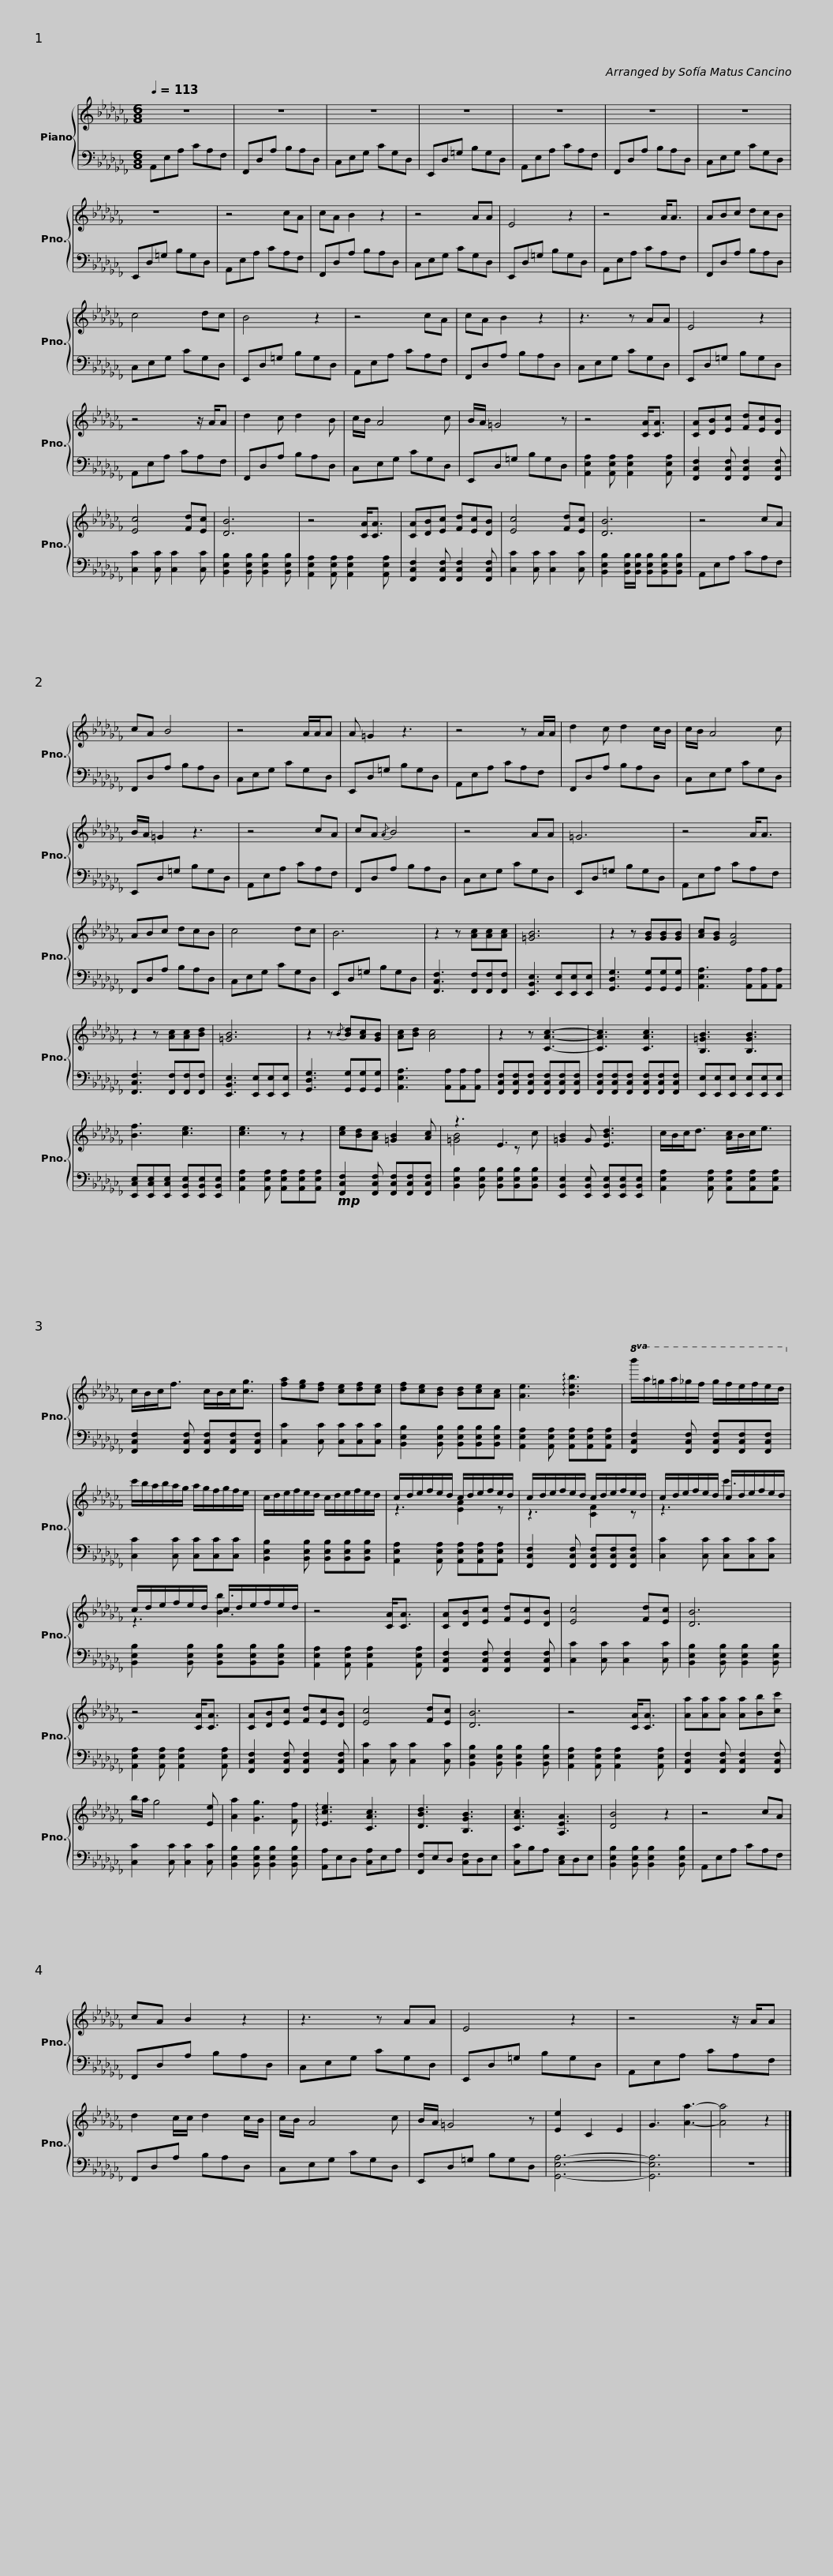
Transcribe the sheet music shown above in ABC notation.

X:1
%%score { ( 1 3 ) | 2 }
L:1/8
Q:1/4=113
M:6/8
I:linebreak $
K:Cb
V:1 treble
V:3 treble
V:2 bass
V:1
 z6 | z6 | z6 | z6 | z6 | %5
 z6 |$ z6 | z6 | z4 cA | cA B2 z2 | %10
 z4 AA | E4 z2 |$ z4 A<A | ABc dcB | c4 dc | %15
 B4 z2 | z4 cA | cA B2 z2 |$ z3 z AA | E4 z2 | %20
 z4 z/ A/A | d2 c d2 B | c/B/ A4 c | B/A/ =G4 z |$ z4 [CA]<[CA] | %25
 [CA][DB][Ec] [Fd][Ec][DB] | [Ec]4 [Fd][Ec] | [DB]6 | z4 [CA]<[CA] | [CA][DB][Ec] [Fd][Ec][DB] |$ %30
 [Ec]4 [Fd][Ec] | [DB]6 | z4 cA | cA B4 | z4 A/A/A | %35
 A =G2 z3 |$ z4 z A/A/ | d2 c d2 c/B/ | c/B/ A4 c | B/A/ =G2 z3 | %40
 z4 cA | cA{/A} B4 |$ z4 AA | =G6 | z4 A<A | %45
 ABc dcB | c4 dc | B6 |$ z2 z [Ac][Ac][Ac] | [=GB]6 | %50
 z2 z [GB][GB][GB] | [Ac][GB] [EA]4 | z2 z [Ac][Ac][Bd] | [=GB]6 | z2 z{/B} [Bd][Ac][GB] |$ %55
 [Ac][Bd] [Ac]4 | z2 z [CAc]3- | [CAc]3 [CAc]3 | [B,=GB]3 [B,GB]3 | [Bf]3 [ce]3 | %60
 [ce]3 z z2 |$ [ce][Bd][Ac] [=GB]2 [Ac] | z3 E3 | [=GB]2 G [EBd]3 | c/B/c<d [Ac]/B/c<e | %65
 c/B/c<f c/B/c<[cg] |$ [fa][eg][df] [ce][df][ce] | [df][ce][Bd] [Bd][ce][Ac] | [Ae]3 !arpeggio![Beb]3 |!8va(! b'/a'/=g'/a'/_g'/f'/ g'/f'/e'/f'/e'/d'/!8va)! |$ %70
 c'/b/a/b/a/g/ a/g/f/g/f/e/ | c/d/e/f/e/d/ c/d/e/f/e/d/ | c/d/e/f/e/d/ c/d/e/f/e/d/ |$ c/d/e/f/e/d/ c/d/e/f/e/d/ | c/d/e/f/e/d/ c/d/e/f/e/d/ | %75
 c/d/e/f/e/d/ c/d/e/f/e/d/ |$ z4 [CA]<[CA] | [CA][DB][Ec] [Fd][Ec][DB] | [Ec]4 [Fd][Ec] | [DB]6 | %80
 z4 [CA]<[CA] | [CA][DB][Ec] [Fd][Ec][DB] |$ [Ec]4 [Fd][Ec] | [DB]6 | z4 [CA]<[CA] | %85
 [Aa][Aa][Aa] [Aa][Bb][cc'] | b/a/ g4 [Ee] | [Aa]2 [Gg]3 [Ff] |$ !arpeggio![Ece]3 [CAc]3 | [DBd]3 [B,GB]3 | %90
 [CAc]3 [A,EA]3 | [DB]4 z2 | z4 cA | cA B2 z2 | z3 z AA |$ %95
 E4 z2 | z4 z/ A/A | d2 c/c/ d2 c/B/ | c/B/ A4 c | B/A/ =G4 z | %100
 [Ee]2 C2 E2 |$ G3 [Aa]3- | [Aa]4 z2 |] %103
V:2
 A,,E,A, CA,F, | F,,D,A, B,A,D, | C,E,G, CG,D, | E,,D,=G, B,G,D, | A,,E,A, CA,F, | %5
 F,,D,A, B,A,D, |$ C,E,G, CG,D, | E,,D,=G, B,G,D, | A,,E,A, CA,F, | F,,D,A, B,A,D, | %10
 C,E,G, CG,D, | E,,D,=G, B,G,D, |$ A,,E,A, CA,F, | F,,D,A, B,A,D, | C,E,G, CG,D, | %15
 E,,D,=G, B,G,D, | A,,E,A, CA,F, | F,,D,A, B,A,D, |$ C,E,G, CG,D, | E,,D,=G, B,G,D, | %20
 A,,E,A, CA,F, | F,,D,A, B,A,D, | C,E,G, CG,D, | E,,D,=G, B,G,D, |$ [A,,E,A,]2 [A,,E,A,] [A,,E,A,]2 [A,,E,A,] | %25
 [F,,C,F,]2 [F,,C,F,] [F,,C,F,]2 [F,,C,F,] | [C,C]2 [C,C] [C,C]2 [C,C] | [B,,E,B,]2 [B,,E,B,] [B,,E,B,]2 [B,,E,B,] | [A,,E,A,]2 [A,,E,A,] [A,,E,A,]2 [A,,E,A,] | [F,,C,F,]2 [F,,C,F,] [F,,C,F,]2 [F,,C,F,] |$ %30
 [C,C]2 [C,C] [C,C]2 [C,C] | [B,,E,B,]2 [B,,E,B,]/[B,,E,B,]/ [B,,E,B,][B,,E,B,][B,,E,B,] | A,,E,A, CA,F, | F,,D,A, B,A,D, | C,E,G, CG,D, | %35
 E,,D,=G, B,G,D, |$ A,,E,A, CA,F, | F,,D,A, B,A,D, | C,E,G, CG,D, | E,,D,=G, B,G,D, | %40
 A,,E,A, CA,F, | F,,D,A, B,A,D, |$ C,E,G, CG,D, | E,,D,=G, B,G,D, | A,,E,A, CA,F, | %45
 F,,D,A, B,A,D, | C,E,G, CG,D, | E,,D,=G, B,G,D, |$ [F,,C,F,]3 [F,,F,][F,,F,][F,,F,] | [E,,B,,E,]3 [E,,E,][E,,E,][E,,E,] | %50
 [G,,D,G,]3 [G,,G,][G,,G,][G,,G,] | [A,,E,A,]3 [A,,A,][A,,A,][A,,A,] | [F,,C,F,]3 [F,,F,][F,,F,][F,,F,] | [E,,B,,E,]3 [E,,E,][E,,E,][E,,E,] | [G,,D,G,]3 [G,,G,][G,,G,][G,,G,] |$ %55
 [A,,E,A,]3 [A,,A,][A,,A,][A,,A,] | [F,,C,F,][F,,C,F,][F,,C,F,] [F,,C,F,][F,,C,F,][F,,C,F,] | [F,,C,F,][F,,C,F,][F,,C,F,] [F,,C,F,][F,,C,F,][F,,C,F,] | [E,,E,][E,,E,][E,,E,] [E,,E,][E,,E,][E,,E,] | [E,,C,E,][E,,C,E,][E,,C,E,] [E,,B,,E,][E,,B,,E,][E,,B,,E,] | %60
 [A,,E,A,]2 [A,,E,A,] [A,,E,A,][A,,E,A,][A,,E,A,] |$!mp! [F,,C,F,]2 [F,,C,F,] [F,,C,F,][F,,C,F,][F,,C,F,] | [B,,E,B,]2 [B,,E,B,] [B,,E,B,][B,,E,B,][B,,E,B,] | [E,,B,,E,]2 [E,,B,,E,] [E,,B,,E,][E,,B,,E,][E,,B,,E,] | [A,,E,A,]2 [A,,E,A,] [A,,E,A,][A,,E,A,][A,,E,A,] | %65
 [F,,C,F,]2 [F,,C,F,] [F,,C,F,][F,,C,F,][F,,C,F,] |$ [C,C]2 [C,C] [C,C][C,C][C,C] | [B,,E,B,]2 [B,,E,B,] [B,,E,B,][B,,E,B,][B,,E,B,] | [A,,E,A,]2 [A,,E,A,] [A,,E,A,][A,,E,A,][A,,E,A,] | [F,,C,F,]2 [F,,C,F,] [F,,C,F,][F,,C,F,][F,,C,F,] |$ %70
 [C,C]2 [C,C] [C,C][C,C][C,C] | [B,,E,B,]2 [B,,E,B,] [B,,E,B,][B,,E,B,][B,,E,B,] | [A,,E,A,]2 [A,,E,A,] [A,,E,A,][A,,E,A,][A,,E,A,] |$ [F,,C,F,]2 [F,,C,F,] [F,,C,F,][F,,C,F,][F,,C,F,] | [C,C]2 [C,C] [C,C][C,C][C,C] | %75
 [B,,E,B,]2 [B,,E,B,] [B,,E,B,][B,,E,B,][B,,E,B,] |$ [A,,E,A,]2 [A,,E,A,] [A,,E,A,]2 [A,,E,A,] | [F,,C,F,]2 [F,,C,F,] [F,,C,F,]2 [F,,C,F,] | [C,C]2 [C,C] [C,C]2 [C,C] | [B,,E,B,]2 [B,,E,B,] [B,,E,B,]2 [B,,E,B,] | %80
 [A,,E,A,]2 [A,,E,A,] [A,,E,A,]2 [A,,E,A,] | [F,,C,F,]2 [F,,C,F,] [F,,C,F,]2 [F,,C,F,] |$ [C,C]2 [C,C] [C,C]2 [C,C] | [B,,E,B,]2 [B,,E,B,] [B,,E,B,]2 [B,,E,B,] | [A,,E,A,]2 [A,,E,A,] [A,,E,A,]2 [A,,E,A,] | %85
 [F,,C,F,]2 [F,,C,F,] [F,,C,F,]2 [F,,C,F,] | [C,C]2 [C,C] [C,C]2 [C,C] | [B,,E,B,]2 [B,,E,B,] [B,,E,B,]2 [B,,E,B,] |$ [A,,A,]E,D, [C,A,]E,A, | [F,,F,]E,D, [C,F,]D,E, | %90
 [C,C]B,A, [C,E,]D,E, | [B,,E,B,]2 [B,,E,B,] [B,,E,B,]2 [B,,E,B,] | A,,E,A, CA,F, | F,,D,A, B,A,D, | C,E,G, CG,D, |$ %95
 E,,D,=G, B,G,D, | A,,E,A, CA,F, | F,,D,A, B,A,D, | C,E,G, CG,D, | E,,D,=G, B,G,D, | %100
 [G,,E,A,]6- |$ [G,,E,A,]6 | z6 |] %103
V:3
 x6 | x6 | x6 | x6 | x6 | %5
 x6 |$ x6 | x6 | x6 | x6 | %10
 x6 | x6 |$ x6 | x6 | x6 | %15
 x6 | x6 | x6 |$ x6 | x6 | %20
 x6 | x6 | x6 | x6 |$ x6 | %25
 x6 | x6 | x6 | x6 | x6 |$ %30
 x6 | x6 | x6 | x6 | x6 | %35
 x6 |$ x6 | x6 | x6 | x6 | %40
 x6 | x6 |$ x6 | x6 | x6 | %45
 x6 | x6 | x6 |$ x6 | x6 | %50
 x6 | x6 | x6 | x6 | x6 |$ %55
 x6 | x6 | x6 | x6 | x6 | %60
 x6 |$ x6 | [=GB]4 z c | x6 | x6 | %65
 x6 |$ x6 | x6 | x6 |!8va(! x6!8va)! |$ %70
 x6 | x6 | z3 [EA]2 z |$ z3 [CF]2 z | z3 c'3 | %75
 z3 [Bb]3 |$ x6 | x6 | x6 | x6 | %80
 x6 | x6 |$ x6 | x6 | x6 | %85
 x6 | x6 | x6 |$ x6 | x6 | %90
 x6 | x6 | x6 | x6 | x6 |$ %95
 x6 | x6 | x6 | x6 | x6 | %100
 x6 |$ x6 | x6 |] %103
